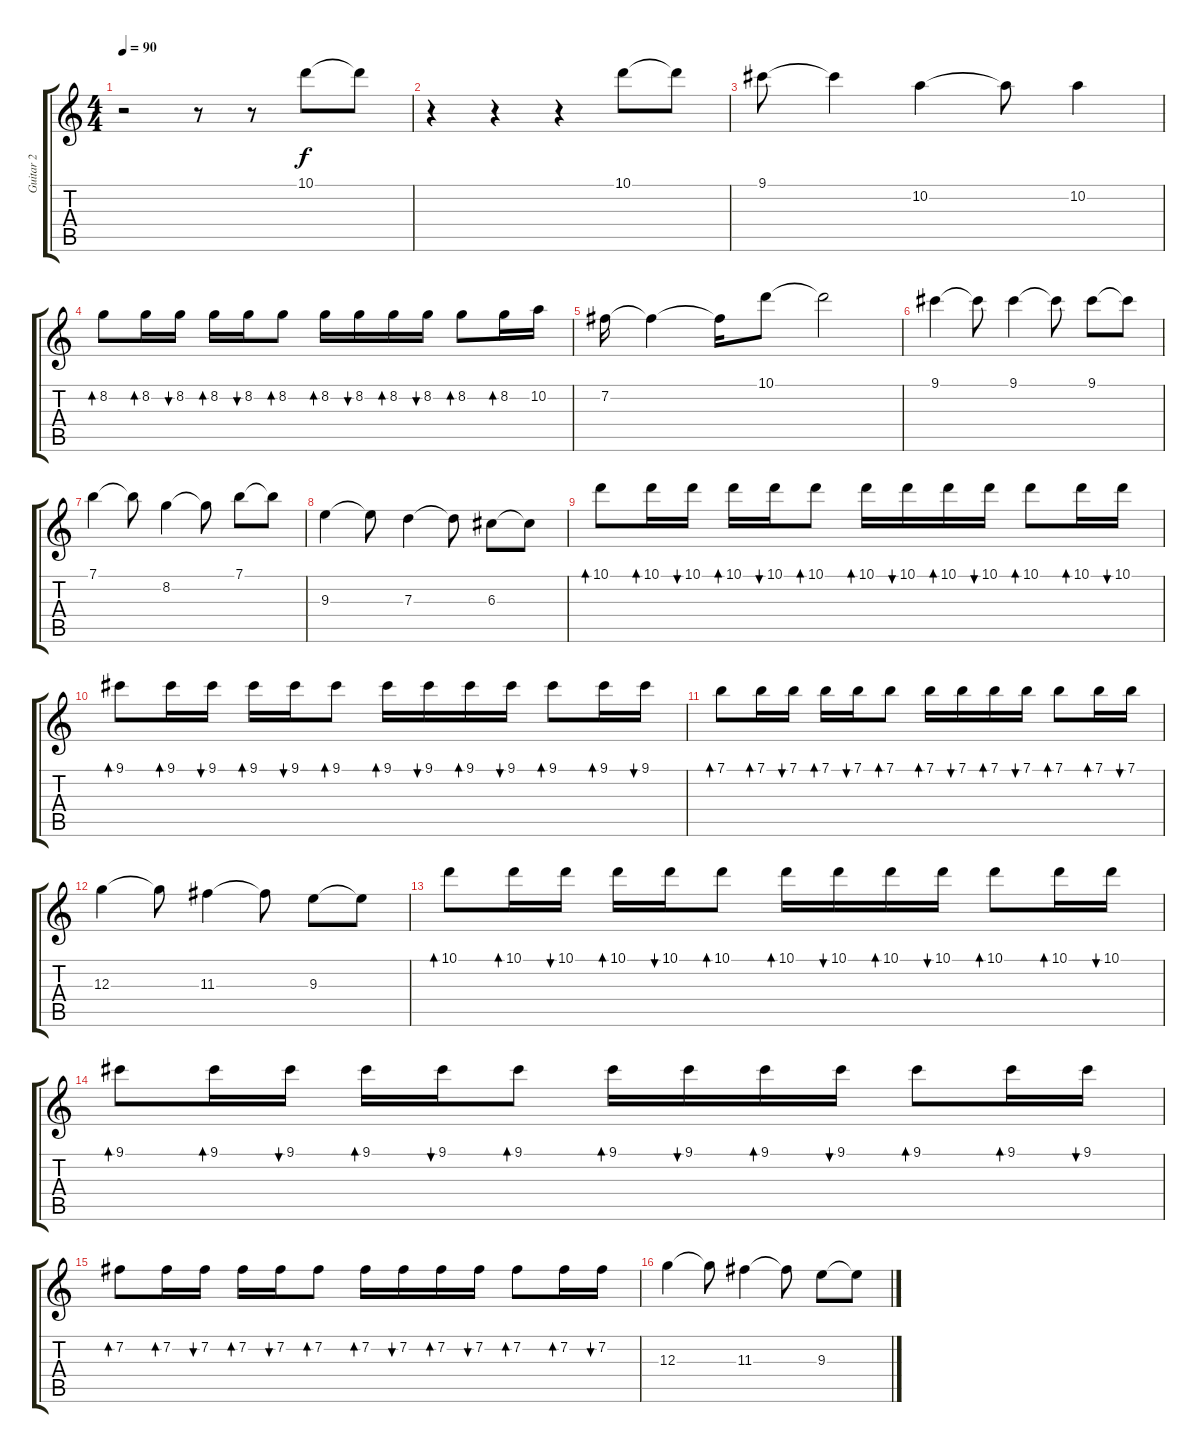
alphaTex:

\track ("Guitar 2" "Guitar 2") {instrument electricguitarjazz}
\staff {score tabs}
\tuning (E4 B3 G3 D3 A2 E2) {hide}
\ts (4 4)
\tempo 90
\clef g2
\ks c
r.2{dy f} r.8 r.8 10.1.8 10.1{t}.8 |
r.4 r.4 r.4 10.1.8 10.1{t}.8 |
9.1.8 9.1{t}.4 10.2.4 10.2{t}.8 10.2.4 |
8.2.8{bd 240} 8.2.16{bd 120} 8.2.16{bu 120} 8.2.16{bd 120} 8.2.16{bu 120} 8.2.8{bd 240} 8.2.16{bd 120} 8.2.16{bu 120} 8.2.16{bd 120} 8.2.16{bu 120} 8.2.8{bd 240} 8.2.16{bd 120} 10.2.16 |
7.2.16 7.2{t}.4 7.2{t}.16 10.1.8 10.1{t}.2 |
9.1.4 9.1{t}.8 9.1.4 9.1{t}.8 9.1.8 9.1{t}.8 |
7.1.4 7.1{t}.8 8.2.4 8.2{t}.8 7.1.8 7.1{t}.8 |
9.3.4 9.3{t}.8 7.3.4 7.3{t}.8 6.3.8 6.3{t}.8 |
10.1.8{bd 120} 10.1.16{bd 120} 10.1.16{bu 120} 10.1.16{bd 120} 10.1.16{bu 120} 10.1.8{bd 120} 10.1.16{bd 120} 10.1.16{bu 120} 10.1.16{bd 120} 10.1.16{bu 120} 10.1.8{bd 120} 10.1.16{bd 120} 10.1.16{bu 120} |
9.1.8{bd 120} 9.1.16{bd 120} 9.1.16{bu 120} 9.1.16{bd 120} 9.1.16{bu 120} 9.1.8{bd 120} 9.1.16{bd 120} 9.1.16{bu 120} 9.1.16{bd 120} 9.1.16{bu 120} 9.1.8{bd 120} 9.1.16{bd 120} 9.1.16{bu 120} |
7.1.8{bd 120} 7.1.16{bd 120} 7.1.16{bu 120} 7.1.16{bd 120} 7.1.16{bu 120} 7.1.8{bd 120} 7.1.16{bd 120} 7.1.16{bu 120} 7.1.16{bd 120} 7.1.16{bu 120} 7.1.8{bd 120} 7.1.16{bd 120} 7.1.16{bu 120} |
12.3.4 12.3{t}.8 11.3.4 11.3{t}.8 9.3.8 9.3{t}.8 |
10.1.8{bd 120} 10.1.16{bd 120} 10.1.16{bu 120} 10.1.16{bd 120} 10.1.16{bu 120} 10.1.8{bd 120} 10.1.16{bd 120} 10.1.16{bu 120} 10.1.16{bd 120} 10.1.16{bu 120} 10.1.8{bd 120} 10.1.16{bd 120} 10.1.16{bu 120} |
9.1.8{bd 120} 9.1.16{bd 120} 9.1.16{bu 120} 9.1.16{bd 120} 9.1.16{bu 120} 9.1.8{bd 120} 9.1.16{bd 120} 9.1.16{bu 120} 9.1.16{bd 120} 9.1.16{bu 120} 9.1.8{bd 120} 9.1.16{bd 120} 9.1.16{bu 120} |
7.2.8{bd 120} 7.2.16{bd 120} 7.2.16{bu 120} 7.2.16{bd 120} 7.2.16{bu 120} 7.2.8{bd 120} 7.2.16{bd 120} 7.2.16{bu 120} 7.2.16{bd 120} 7.2.16{bu 120} 7.2.8{bd 120} 7.2.16{bd 120} 7.2.16{bu 120} |
12.3.4 12.3{t}.8 11.3.4 11.3{t}.8 9.3.8 9.3{t}.8
